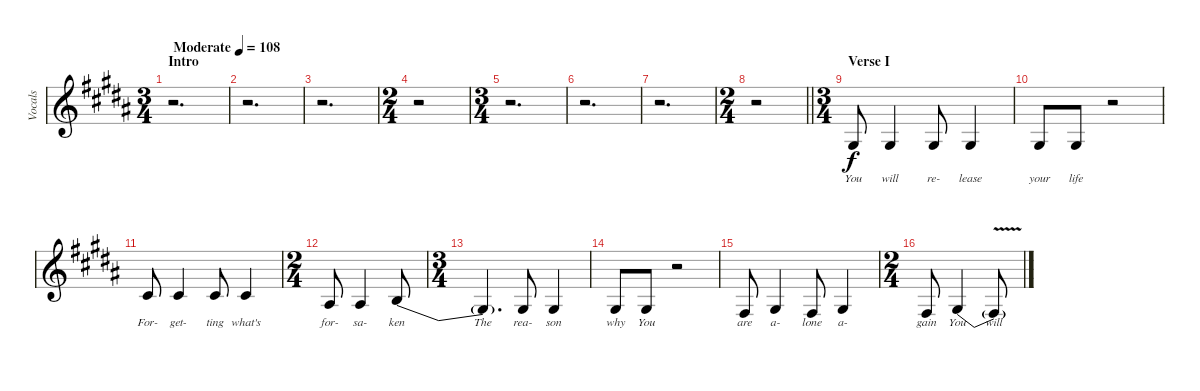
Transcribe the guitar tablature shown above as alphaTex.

\track ("Vocals" "Vocals") {instrument lead6voice}
\staff {score}
\tuning (Eb4 Bb3 Gb3 Db3 Ab2 Db2) {hide}
\ts (3 4)
\section ("" "Intro")
\tempo (108 "Moderate")
\clef g2
\ks b
r.2{d dy f instrument lead6voice} |
r.2{d} |
r.2{d} |
\ts (2 4)
r.2 |
\ts (3 4)
r.2{d} |
r.2{d} |
r.2{d} |
\ts (2 4)
\barLineRight lightlight
r.2 |
\ts (3 4)
\section ("" "Verse I")
2.3.8{lyrics (0 "You") lyrics (1 "") lyrics (2 "") lyrics (3 "") lyrics (4 "")} 2.3.4{lyrics (0 "will") lyrics (1 "") lyrics (2 "") lyrics (3 "") lyrics (4 "")} 2.3.8{lyrics (0 "re-") lyrics (1 "") lyrics (2 "") lyrics (3 "") lyrics (4 "")} 2.3{be (custom 0 0 15 0 25 6 60 6)}.4{lyrics (0 "lease") lyrics (1 "") lyrics (2 "") lyrics (3 "") lyrics (4 "")} |
2.3.8{lyrics (0 "your") lyrics (1 "") lyrics (2 "") lyrics (3 "") lyrics (4 "")} 2.3.8{lyrics (0 "life") lyrics (1 "") lyrics (2 "") lyrics (3 "") lyrics (4 "")} r.2 |
3.2.8{lyrics (0 "For-") lyrics (1 "") lyrics (2 "") lyrics (3 "") lyrics (4 "")} 3.2.4{lyrics (0 "get-") lyrics (1 "") lyrics (2 "") lyrics (3 "") lyrics (4 "")} 3.2.8{lyrics (0 "ting") lyrics (1 "") lyrics (2 "") lyrics (3 "") lyrics (4 "")} 3.2{be (custom 0 0 15 0 25 4 60 4)}.4{lyrics (0 "what's") lyrics (1 "") lyrics (2 "") lyrics (3 "") lyrics (4 "")} |
\ts (2 4)
4.3.8{lyrics (0 "for-") lyrics (1 "") lyrics (2 "") lyrics (3 "") lyrics (4 "")} 4.3.4{lyrics (0 "sa-") lyrics (1 "") lyrics (2 "") lyrics (3 "") lyrics (4 "")} 2.3{be (custom 0 6 10 6 20 4 30 4 40 0 60 0)}.8{lyrics (0 "ken") lyrics (1 "") lyrics (2 "") lyrics (3 "") lyrics (4 "")} |
\ts (3 4)
2.3{t}.4{d lyrics (0 "The") lyrics (1 "") lyrics (2 "") lyrics (3 "") lyrics (4 "")} 2.3.8{lyrics (0 "rea-") lyrics (1 "") lyrics (2 "") lyrics (3 "") lyrics (4 "")} 2.3{be (custom 0 0 15 0 25 6 60 6)}.4{lyrics (0 "son") lyrics (1 "") lyrics (2 "") lyrics (3 "") lyrics (4 "")} |
2.3.8{lyrics (0 "why") lyrics (1 "") lyrics (2 "") lyrics (3 "") lyrics (4 "")} 2.3.8{lyrics (0 "You") lyrics (1 "") lyrics (2 "") lyrics (3 "") lyrics (4 "")} r.2 |
5.4.8{lyrics (0 "are") lyrics (1 "") lyrics (2 "") lyrics (3 "") lyrics (4 "")} 5.4{be (custom 0 4 25 4 35 0 60 0)}.4{lyrics (0 "a-") lyrics (1 "") lyrics (2 "") lyrics (3 "") lyrics (4 "")} 5.4.8{lyrics (0 "lone") lyrics (1 "") lyrics (2 "") lyrics (3 "") lyrics (4 "")} 5.4{be (custom 0 4 25 4 35 0 60 0)}.4{lyrics (0 "a-") lyrics (1 "") lyrics (2 "") lyrics (3 "") lyrics (4 "")} |
\ts (2 4)
5.4.8{lyrics (0 "gain") lyrics (1 "") lyrics (2 "") lyrics (3 "") lyrics (4 "")} 5.4{be (custom 0 4 25 4 35 0 60 0)}.4{lyrics (0 "You") lyrics (1 "") lyrics (2 "") lyrics (3 "") lyrics (4 "")} 5.4{v t}.8{lyrics (0 "will") lyrics (1 "") lyrics (2 "") lyrics (3 "") lyrics (4 "")}
